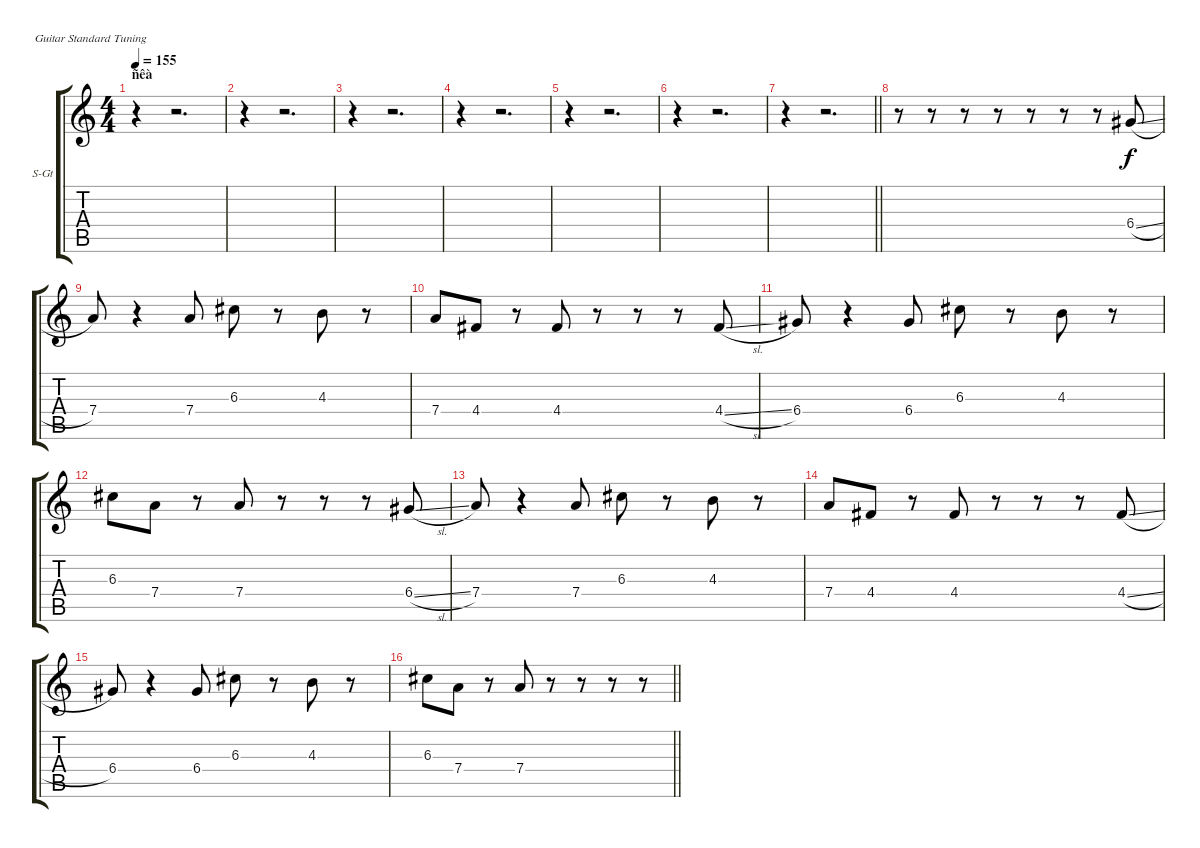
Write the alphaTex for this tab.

\bracketExtendMode groupsimilarinstruments
\firstSystemTrackNameOrientation horizontal
\otherSystemsTrackNameOrientation horizontal
\track ("trumpet" "S-Gt") {instrument tuba}
\staff {score tabs}
\tuning (E4 B3 G3 D3 A2 E2)
\displaytranspose 12
\ts (4 4)
\section ("" "ñêà")
\tempo 155
\clef g2
\ks c
r.4{dy f} r.2{d} |
r.4 r.2{d} |
r.4 r.2{d} |
r.4 r.2{d} |
r.4 r.2{d} |
r.4 r.2{d} |
\barLineRight lightlight
r.4 r.2{d} |
\section ("" "")
r.8 r.8 r.8 r.8 r.8 r.8 r.8 6.4{sl}.8 |
7.4.8 r.4 7.4.8 6.3.8 r.8 4.3.8 r.8 |
7.4.8 4.4.8 r.8 4.4.8 r.8 r.8 r.8 4.4{sl}.8 |
6.4.8 r.4 6.4.8 6.3.8 r.8 4.3.8 r.8 |
6.3.8 7.4.8 r.8 7.4.8 r.8 r.8 r.8 6.4{sl}.8 |
7.4.8 r.4 7.4.8 6.3.8 r.8 4.3.8 r.8 |
7.4.8 4.4.8 r.8 4.4.8 r.8 r.8 r.8 4.4{sl}.8 |
6.4.8 r.4 6.4.8 6.3.8 r.8 4.3.8 r.8 |
\barLineRight lightlight
6.3.8 7.4.8 r.8 7.4.8 r.8 r.8 r.8 r.8
